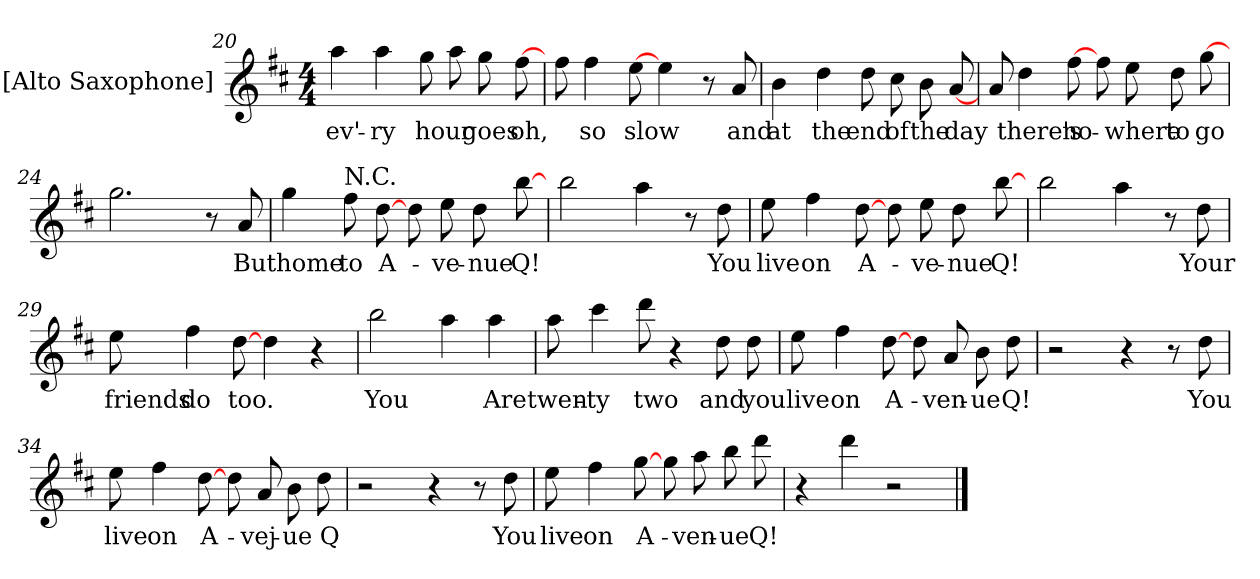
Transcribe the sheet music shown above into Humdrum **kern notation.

**kern	**text
*part1	*part1
*staff1	*staff1
*I"[Alto Saxophone]	*
*I'A Sax	*
*clefG2	*
*ITrd5c9	*
*k[b-]	*
*F:	*
*M4/4	*
=20	=20
4cc	-ev'-
4cc	-ry
8b-L	-hour
8cc	.
8b-	-goes
[8a	-oh,
!!LO:LB:g=z
=21	=21
8aL	.
4a	-so
[8g	-slow
4g	.
8r	.
8c	-and
=22	=22
4d	-at
4f	-the
8fL	-end
8e	-of
8d	-the
[8c	-day
=23	=23
8cL	.
4f	-there's
[8a	-no-
8aL	.
8g	-where
8f	-to
[8b-	-go
=24	=24
2.b-	.
8r	.
8c	-But
!!LO:LB:g=z
=25	=25
4b-	-home
!LO:TX:a:t=N.C.	!
8aL	-to
[8f	-A-
8fL	.
8g	-ve-
8f	-nue
[8dd	-Q!
=26	=26
2dd	.
4cc	.
8r	.
8f	-You
=27	=27
8gL	-live
4a	-on
[8f	-A-
8fL	.
8g	-ve-
8f	-nue
[8dd	-Q!
=28	=28
2dd	.
4cc	.
8r	.
8f	-Your
!!LO:LB:g=z
=29	=29
8gL	-friends
4a	-do
[8f	-too.
4f	.
4r	.
=30	=30
2dd	-You
4cc	.
4cc	-Are
=31	=31
8ccL	-twen-
4ee	-ty
8ff	-two
4r	.
8fL	-and
8f	-you
=32	=32
8gL	-live
4a	-on
[8f	-A-
8fL	.
8c	-ven-
8d	-ue
8f	-Q!
=33	=33
2r	.
4r	.
8r	.
8f	-You
=34	=34
8gL	-live
4a	-on
[8f	-A-
8fL	.
8c	-vej-
8d	-ue
8f	-Q
=35	=35
2r	.
4r	.
8r	.
8f	-You
=36	=36
8gL	-live
4a	-on
[8b-	-A-
8b-L	.
8cc	-ven-
8dd	-ue
8ff	-Q!
=37	=37
4r	.
4ff	.
2r	.
==	==
*-	*-
